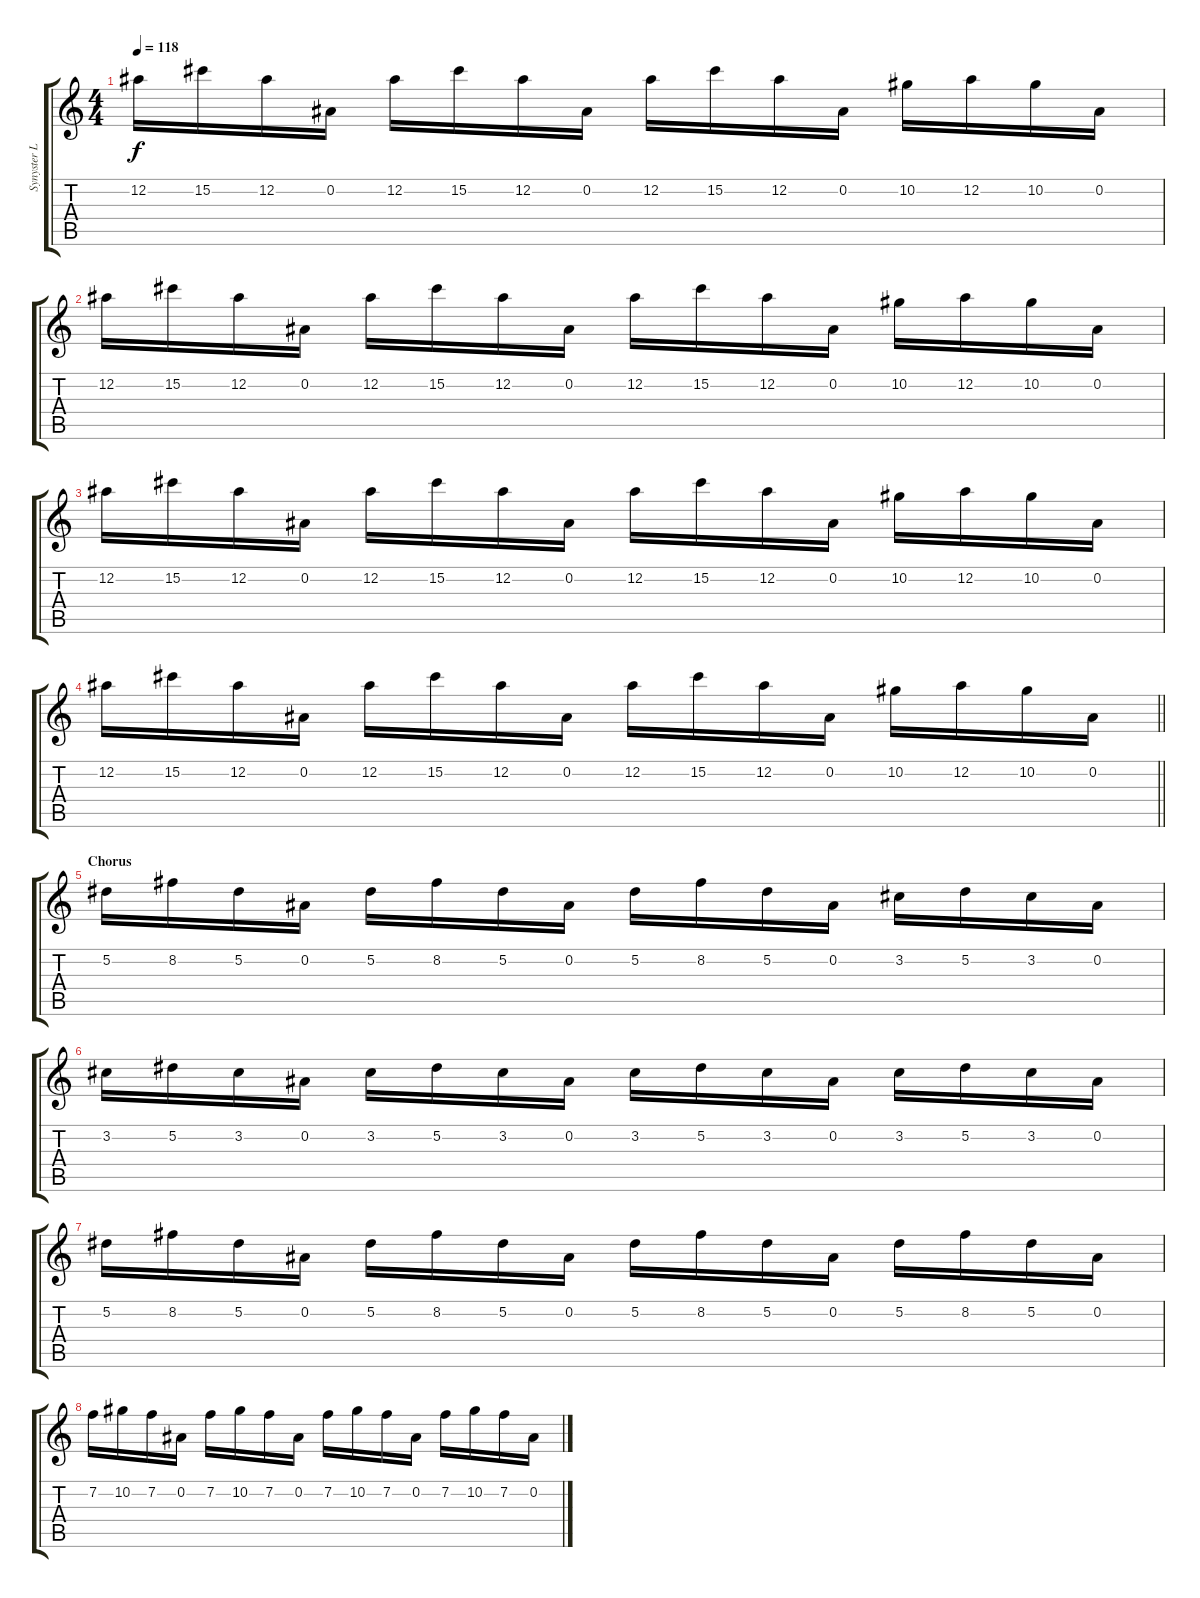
\track ("Synyster Lead" "Synyster L") {instrument overdrivenguitar}
\staff {score tabs}
\tuning (Eb4 Bb3 Gb3 Db3 Ab2 Db2) {hide}
\ts (4 4)
\tempo 118
\clef g2
\ks c
12.2.16{dy f} 15.2.16 12.2.16 0.2.16 12.2.16 15.2.16 12.2.16 0.2.16 12.2.16 15.2.16 12.2.16 0.2.16 10.2.16 12.2.16 10.2.16 0.2.16 |
12.2.16 15.2.16 12.2.16 0.2.16 12.2.16 15.2.16 12.2.16 0.2.16 12.2.16 15.2.16 12.2.16 0.2.16 10.2.16 12.2.16 10.2.16 0.2.16 |
12.2.16 15.2.16 12.2.16 0.2.16 12.2.16 15.2.16 12.2.16 0.2.16 12.2.16 15.2.16 12.2.16 0.2.16 10.2.16 12.2.16 10.2.16 0.2.16 |
\barLineRight lightlight
12.2.16 15.2.16 12.2.16 0.2.16 12.2.16 15.2.16 12.2.16 0.2.16 12.2.16 15.2.16 12.2.16 0.2.16 10.2.16 12.2.16 10.2.16 0.2.16 |
\section ("" "Chorus")
5.2.16 8.2.16 5.2.16 0.2.16 5.2.16 8.2.16 5.2.16 0.2.16 5.2.16 8.2.16 5.2.16 0.2.16 3.2.16 5.2.16 3.2.16 0.2.16 |
3.2.16 5.2.16 3.2.16 0.2.16 3.2.16 5.2.16 3.2.16 0.2.16 3.2.16 5.2.16 3.2.16 0.2.16 3.2.16 5.2.16 3.2.16 0.2.16 |
5.2.16 8.2.16 5.2.16 0.2.16 5.2.16 8.2.16 5.2.16 0.2.16 5.2.16 8.2.16 5.2.16 0.2.16 5.2.16 8.2.16 5.2.16 0.2.16 |
7.2.16 10.2.16 7.2.16 0.2.16 7.2.16 10.2.16 7.2.16 0.2.16 7.2.16 10.2.16 7.2.16 0.2.16 7.2.16 10.2.16 7.2.16 0.2.16
